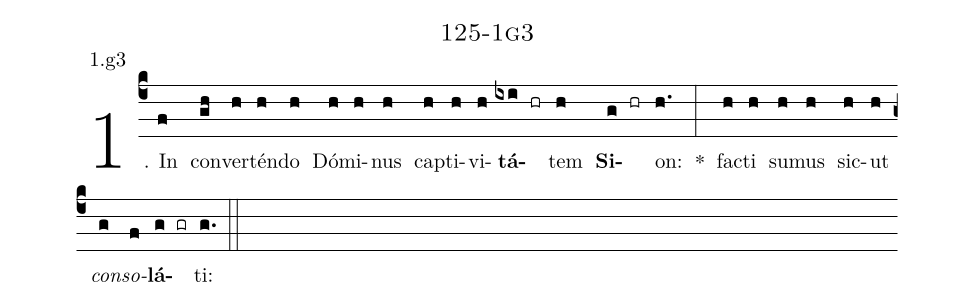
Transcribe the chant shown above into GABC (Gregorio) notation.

name: 125-1g3;
annotation: 1.g3;
%%
(c4)1. In(f) con(gh)ver(h)tén(h)do(h) Dó(h)mi(h)nus(h) cap(h)ti(h)vi(h)<b>tá</b>(ixi hr)tem(h) <b>Si</b>(g hr)on:(h.) *(:) fac(h)ti(h) su(h)mus(h) sic(h)ut(h) <i>con</i>(g)<i>so</i>(f)<b>lá</b>(g gr)ti:(g.) (::)
